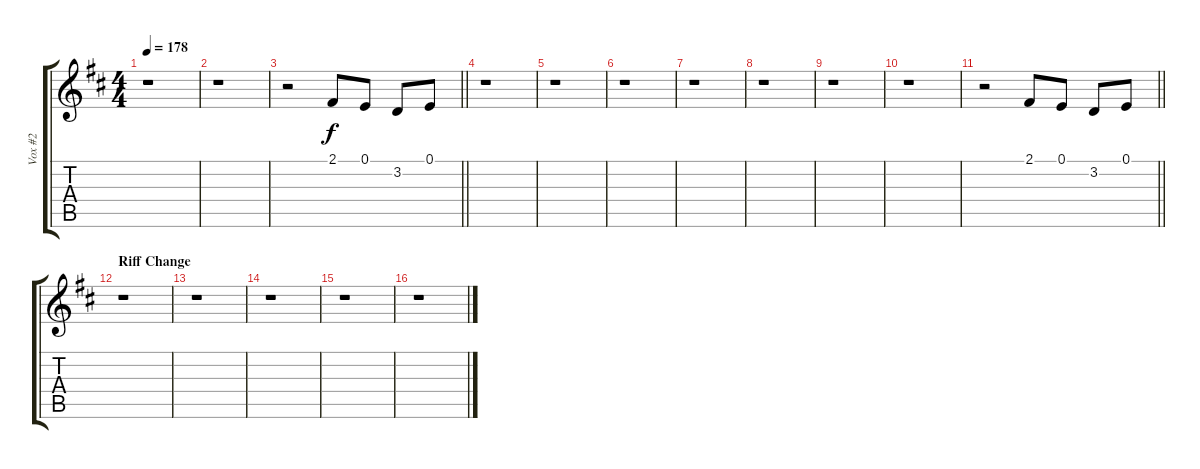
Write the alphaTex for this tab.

\track ("Vox #2" "Vox #2") {instrument lead2sawtooth}
\staff {score tabs}
\tuning (E4 B3 G3 D3 A2 E2) {hide}
\ts (4 4)
\tempo 178
\clef g2
\ks d
r.1{dy f} |
r.1 |
\barLineRight lightlight
r.2 2.1.8 0.1.8 3.2.8 0.1.8 |
r.1 |
r.1 |
r.1 |
r.1 |
r.1 |
r.1 |
r.1 |
\barLineRight lightlight
r.2 2.1.8 0.1.8 3.2.8 0.1.8 |
\section ("" "Riff Change")
r.1 |
r.1 |
r.1 |
r.1 |
r.1
